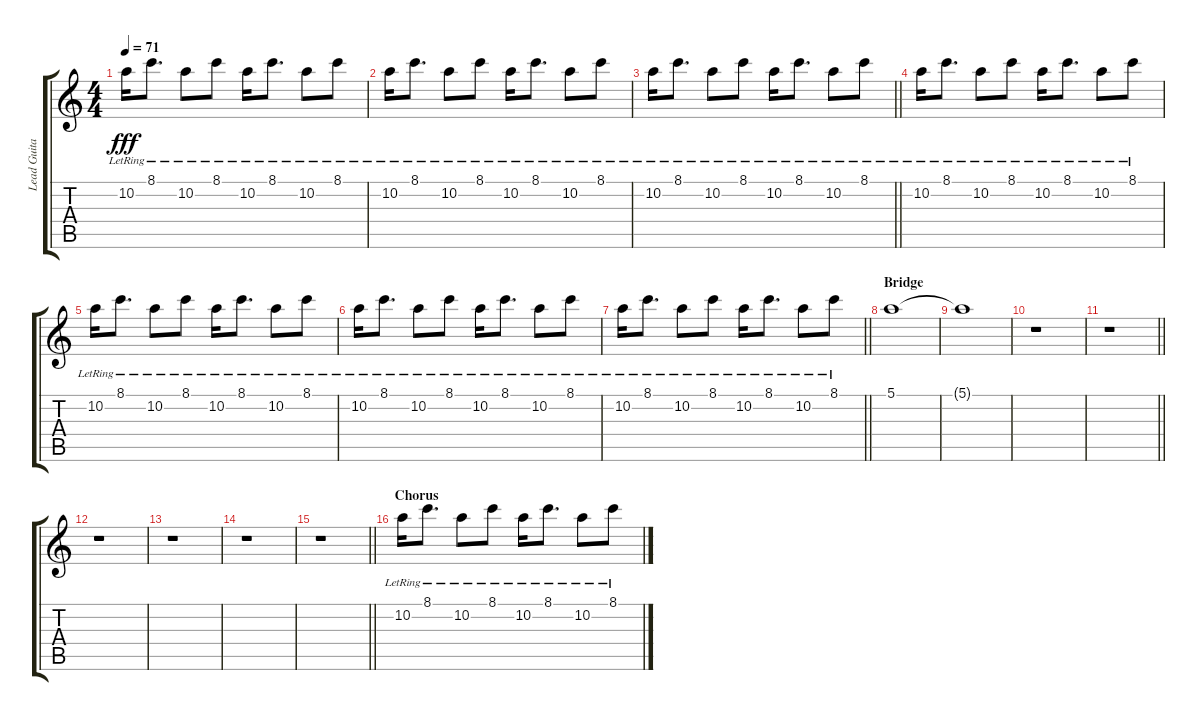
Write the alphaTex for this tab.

\track ("Lead Guitar" "Lead Guita") {instrument distortionguitar}
\staff {score tabs}
\tuning (E4 B3 G3 D3 A2 D2) {hide}
\ts (4 4)
\tempo 71
\clef g2
\ks c
10.2{lr}.16{dy fff} 8.1{lr}.8{d} 10.2{lr}.8 8.1{lr}.8 10.2{lr}.16 8.1{lr}.8{d} 10.2{lr}.8 8.1{lr}.8 |
10.2{lr}.16 8.1{lr}.8{d} 10.2{lr}.8 8.1{lr}.8 10.2{lr}.16 8.1{lr}.8{d} 10.2{lr}.8 8.1{lr}.8 |
\barLineRight lightlight
10.2{lr}.16 8.1{lr}.8{d} 10.2{lr}.8 8.1{lr}.8 10.2{lr}.16 8.1{lr}.8{d} 10.2{lr}.8 8.1{lr}.8 |
10.2{lr}.16 8.1{lr}.8{d} 10.2{lr}.8 8.1{lr}.8 10.2{lr}.16 8.1{lr}.8{d} 10.2{lr}.8 8.1{lr}.8 |
10.2{lr}.16 8.1{lr}.8{d} 10.2{lr}.8 8.1{lr}.8 10.2{lr}.16 8.1{lr}.8{d} 10.2{lr}.8 8.1{lr}.8 |
10.2{lr}.16 8.1{lr}.8{d} 10.2{lr}.8 8.1{lr}.8 10.2{lr}.16 8.1{lr}.8{d} 10.2{lr}.8 8.1{lr}.8 |
\barLineRight lightlight
10.2{lr}.16 8.1{lr}.8{d} 10.2{lr}.8 8.1{lr}.8 10.2{lr}.16 8.1{lr}.8{d} 10.2{lr}.8 8.1{lr}.8 |
\section ("" "Bridge")
5.1.1 |
5.1{t}.1 |
r.1 |
\barLineRight lightlight
r.1 |
r.1 |
r.1 |
r.1 |
\barLineRight lightlight
r.1 |
\section ("" "Chorus")
10.2{lr}.16{balance 8} 8.1{lr}.8{d} 10.2{lr}.8 8.1{lr}.8 10.2{lr}.16 8.1{lr}.8{d} 10.2{lr}.8 8.1{lr}.8
